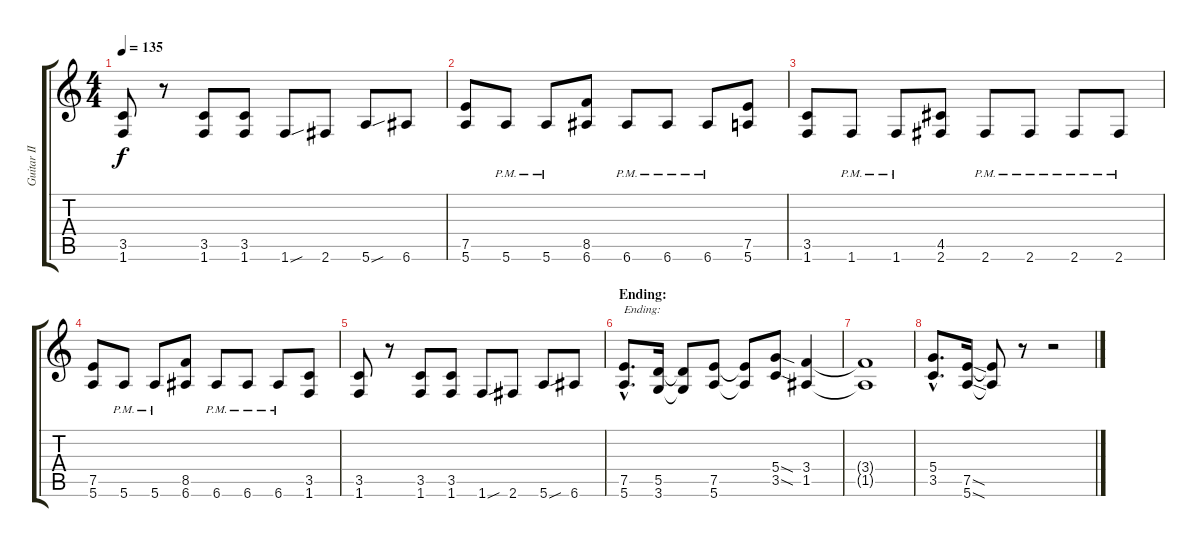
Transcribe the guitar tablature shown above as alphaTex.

\track ("Guitar II" "Guitar II") {instrument distortionguitar}
\staff {score tabs}
\tuning (E4 B3 G3 D3 A2 E2) {hide}
\ts (4 4)
\tempo 135
\clef g2
\ks c
(3.5 1.6).8{dy f} r.8 (3.5 1.6).8 (3.5 1.6).8 1.6{sou}.8 2.6.8 5.6{sou}.8 6.6.8 |
(7.5 5.6).8 5.6{pm}.8 5.6{pm}.8 (8.5 6.6).8 6.6{pm}.8 6.6{pm}.8 6.6{pm}.8 (7.5 5.6).8 |
(3.5 1.6).8 1.6{pm}.8 1.6{pm}.8 (4.5 2.6).8 2.6{pm}.8 2.6{pm}.8 2.6{pm}.8 2.6{pm}.8 |
(7.5 5.6).8 5.6{pm}.8 5.6{pm}.8 (8.5 6.6).8 6.6{pm}.8 6.6{pm}.8 6.6{pm}.8 (3.5 1.6).8 |
(3.5 1.6).8 r.8 (3.5 1.6).8 (3.5 1.6).8 1.6{sou}.8 2.6.8 5.6{sou}.8 6.6.8 |
\section ("" "Ending:")
(7.5{hac} 5.6{hac}).8{d txt "Ending:"} (5.5 3.6).16 (5.5{t} 3.6{t}).8 (7.5 5.6).8 (7.5{t} 5.6{t}).8 (5.4{sod} 3.5{sod}).8 (3.4 1.5).4 |
(3.4{t} 1.5{t}).1 |
(5.4{hac} 3.5{hac}).8{d} (7.5{sod} 5.6{sod}).16 (7.5{t} 5.6{t}).8 r.8 r.2
